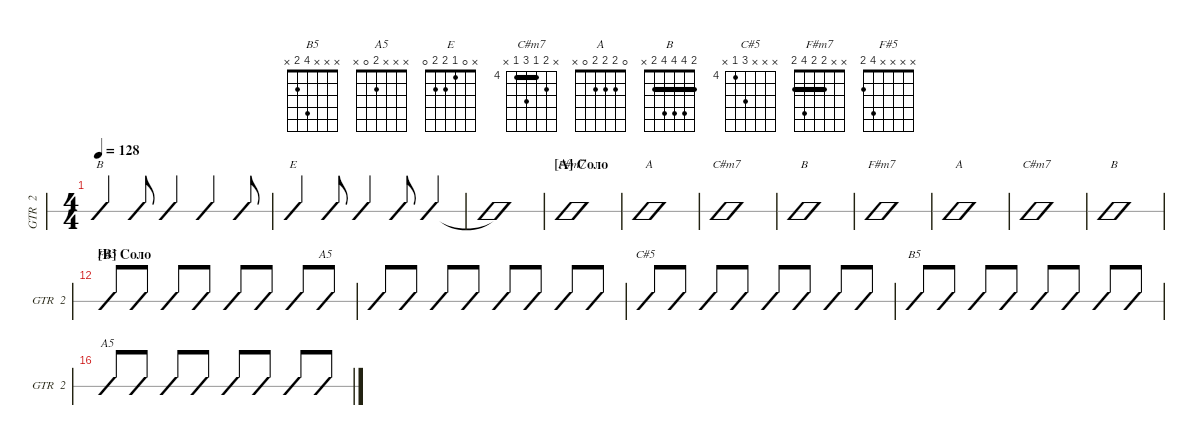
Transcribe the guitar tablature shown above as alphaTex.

\defaultSystemsLayout 4
\hideDynamics
\bracketExtendMode groupsimilarinstruments
\singleTrackTrackNamePolicy allsystems
\multiTrackTrackNamePolicy allsystems
\otherSystemsTrackNameOrientation horizontal
\defaultBarNumberDisplay FirstOfSystem
\track ("Electric Guitar 2" "GTR  2") {instrument electricguitarclean}
\staff {slash}
\tuning (E4 B3 G3 D3 A2 E2)
\chord ("B5" x x x 4 2 x)
\chord ("A5" x x x 2 0 x)
\chord ("E" x 0 1 2 2 0)
\chord ("C#m7" x 5 4 6 4 x) {firstfret 4 barre 4}
\chord ("A" 0 2 2 2 0 x)
\chord ("B" 2 4 4 4 2 x) {barre 2}
\chord ("C#5" x x x 6 4 x) {firstfret 4}
\chord ("F#m7" x x 2 2 4 2) {barre (2 2)}
\chord ("F#5" x x x x 4 2)
\ts (4 4)
\tempo 128
\clef g2
\ks e
(2.5 4.4 4.3 4.2 2.1).4{ch "B" dy mf} (2.5 4.4 4.3 4.2 2.1).8 (2.5 4.4 4.3 4.2 2.1).4 (2.5 4.4 4.3 4.2 2.1).4 (2.5 4.4 4.3 4.2 2.1).8 |
(0.6 2.5 2.4 1.3 0.2).4{ch "E"} (0.6 2.5 2.4 1.3 0.2).8 (0.6 2.5 2.4 1.3 0.2).4 (0.6 2.5 2.4 1.3 0.2).8 (0.6 2.5 2.4 1.3 0.2).4 |
(0.6{t} 2.5{t} 2.4{t} 1.3{t} 0.2{t}).1 |
\section ("A" "Соло")
(2.6 4.5 2.4 2.3).1{bd 166 ch "F#m7"} |
(0.5 2.4 2.3 2.2 0.1).1{bd 163 ch "A"} |
(4.5 6.4 4.3 5.2).1{bd 157 ch "C#m7"} |
(2.5 4.4 4.3 4.2 2.1).1{bd 154 ch "B"} |
(2.6 4.5 2.4 2.3).1{bd 154 ch "F#m7"} |
(0.5 2.4 2.3 2.2 0.1).1{bd 154 ch "A"} |
(4.5 6.4 4.3 5.2).1{bd 154 ch "C#m7"} |
(2.5 4.4 4.3 4.2 2.1).1{bd 154 ch "B"} |
\section ("B" "Соло")
(2.6{pm} 4.5{pm}).8{ch "F#5"} (2.6{pm} 4.5{pm}).8 (2.6{pm} 4.5{pm}).8 (2.6{pm} 4.5{pm}).8 (2.6{pm} 4.5{pm}).8 (2.6{pm} 4.5{pm}).8 (2.6{pm} 4.5{pm}).8 (0.5{pm} 2.4{pm}).8{ch "A5"} |
(0.5{pm} 2.4{pm}).8 (0.5{pm} 2.4{pm}).8 (0.5{pm} 2.4{pm}).8 (0.5{pm} 2.4{pm}).8 (0.5{pm} 2.4{pm}).8 (0.5{pm} 2.4{pm}).8 (0.5{pm} 2.4{pm}).8 (0.5{pm} 2.4{pm}).8 |
(4.5{pm} 6.4{pm}).8{ch "C#5"} (4.5{pm} 6.4{pm}).8 (4.5{pm} 6.4{pm}).8 (4.5{pm} 6.4{pm}).8 (4.5{pm} 6.4{pm}).8 (4.5{pm} 6.4{pm}).8 (4.5{pm} 6.4{pm}).8 (4.5{pm} 6.4{pm}).8 |
(2.5{pm} 4.4{pm}).8{ch "B5"} (2.5{pm} 4.4{pm}).8 (2.5{pm} 4.4{pm}).8 (2.5{pm} 4.4{pm}).8 (2.5{pm} 4.4{pm}).8 (2.5{pm} 4.4{pm}).8 (2.5{pm} 4.4{pm}).8 (2.5{pm} 4.4{pm}).8 |
(0.5{pm} 2.4{pm}).8{ch "A5"} (0.5{pm} 2.4{pm}).8 (0.5{pm} 2.4{pm}).8 (0.5{pm} 2.4{pm}).8 (0.5{pm} 2.4{pm}).8 (0.5{pm} 2.4{pm}).8 (0.5{pm} 2.4{pm}).8 (0.5{pm} 2.4{pm}).8
